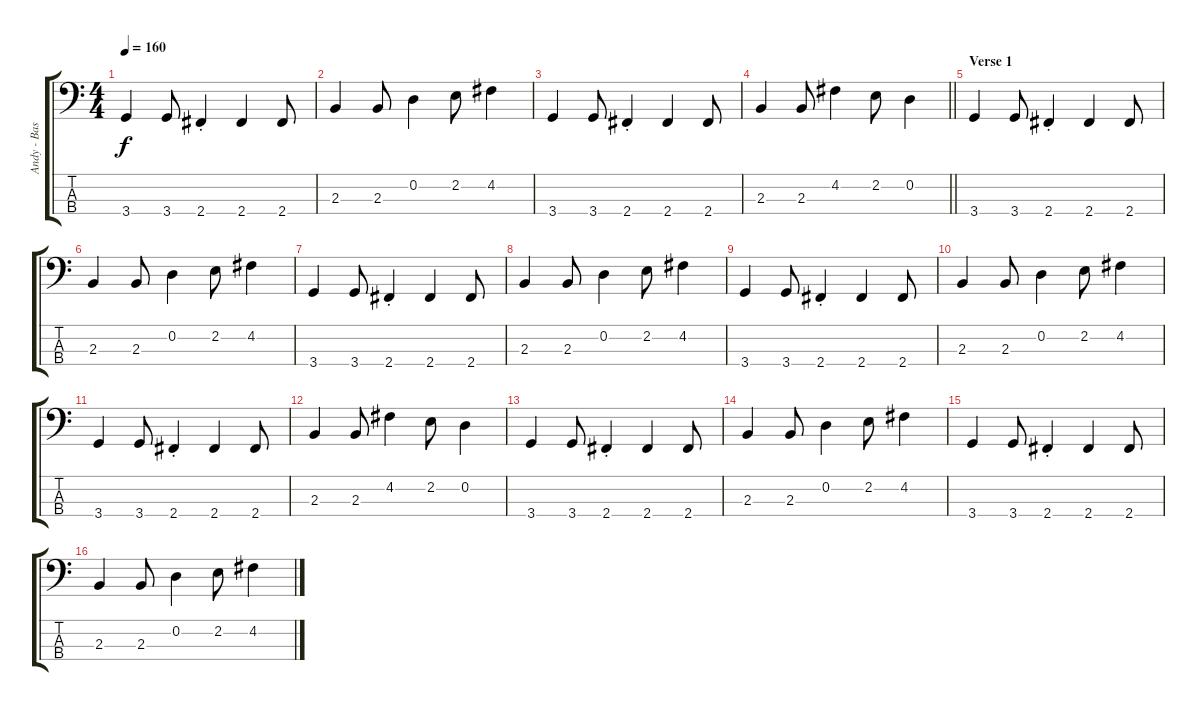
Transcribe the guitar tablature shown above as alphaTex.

\track ("Andy - Bass" "Andy - Bas") {instrument electricbassfinger}
\staff {score tabs}
\tuning (G2 D2 A1 E1) {hide}
\ts (4 4)
\tempo 160
\clef f4
\ks c
3.4.4{dy f} 3.4.8 2.4{st}.4 2.4.4 2.4.8 |
2.3.4 2.3.8 0.2.4 2.2.8 4.2.4 |
3.4.4 3.4.8 2.4{st}.4 2.4.4 2.4.8 |
\barLineRight lightlight
2.3.4 2.3.8 4.2.4 2.2.8 0.2.4 |
\section ("" "Verse 1")
3.4.4 3.4.8 2.4{st}.4 2.4.4 2.4.8 |
2.3.4 2.3.8 0.2.4 2.2.8 4.2.4 |
3.4.4 3.4.8 2.4{st}.4 2.4.4 2.4.8 |
2.3.4 2.3.8 0.2.4 2.2.8 4.2.4 |
3.4.4 3.4.8 2.4{st}.4 2.4.4 2.4.8 |
2.3.4 2.3.8 0.2.4 2.2.8 4.2.4 |
3.4.4 3.4.8 2.4{st}.4 2.4.4 2.4.8 |
2.3.4 2.3.8 4.2.4 2.2.8 0.2.4 |
3.4.4 3.4.8 2.4{st}.4 2.4.4 2.4.8 |
2.3.4 2.3.8 0.2.4 2.2.8 4.2.4 |
3.4.4 3.4.8 2.4{st}.4 2.4.4 2.4.8 |
2.3.4 2.3.8 0.2.4 2.2.8 4.2.4
